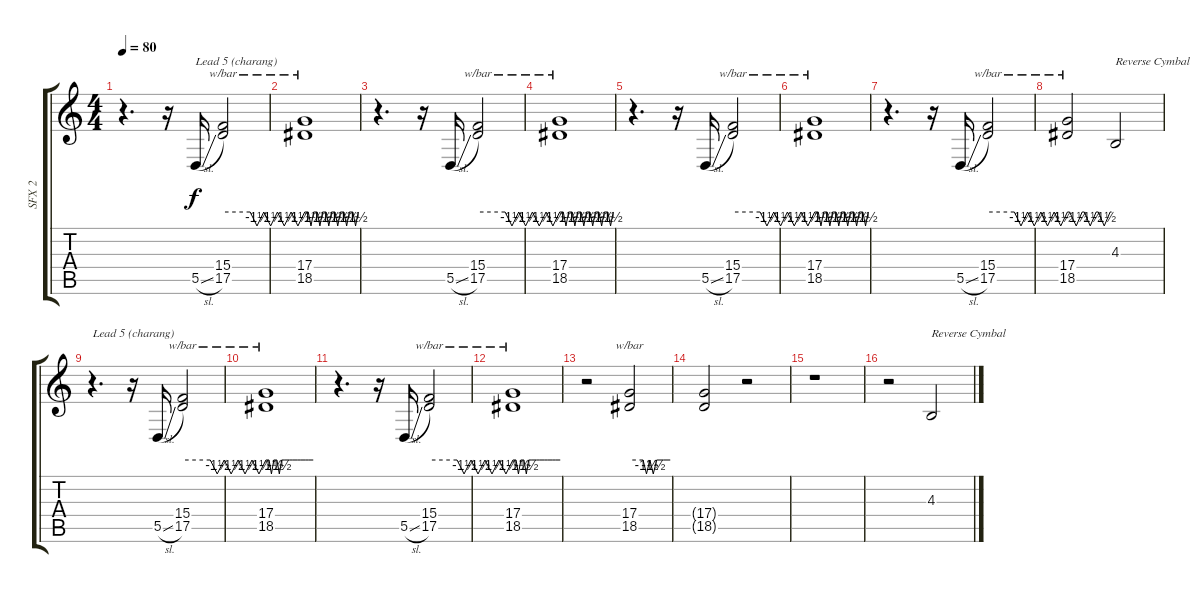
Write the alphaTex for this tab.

\track ("SFX 2" "SFX 2") {instrument lead5charang}
\staff {score tabs}
\tuning (E4 B3 G3 D3 A2 E2) {hide}
\ts (4 4)
\tempo 80
\clef g2
\ks c
r.4{d dy f volume 8 instrument lead5charang} r.16 5.5{sl}.16{txt "Lead 5 (charang)"} (15.4 17.5).2{tbe (custom default 0 0 20 0 25 -6 30 0 35 -6 40 0 45 -6 50 0 55 -6 60 0)} |
(17.4 18.5).1{tbe (custom default 0 0 4 0 7 -6 10 0 14 0 17 -6 20 0 24 0 27 -6 30 0 34 0 37 -6 40 0 44 0 47 -6 50 0 54 0 57 -6 60 0)} |
r.4{d} r.16 5.5{sl}.16 (15.4 17.5).2{tbe (custom default 0 0 20 0 25 -6 30 0 35 -6 40 0 45 -6 50 0 55 -6 60 0)} |
(17.4 18.5).1{tbe (custom default 0 0 4 0 7 -6 10 0 14 0 17 -6 20 0 24 0 27 -6 30 0 34 0 37 -6 40 0 44 0 47 -6 50 0 54 0 57 -6 60 0)} |
r.4{d} r.16 5.5{sl}.16 (15.4 17.5).2{tbe (custom default 0 0 20 0 25 -6 30 0 35 -6 40 0 45 -6 50 0 55 -6 60 0)} |
(17.4 18.5).1{tbe (custom default 0 0 4 0 7 -6 10 0 14 0 17 -6 20 0 24 0 27 -6 30 0 34 0 37 -6 40 0 44 0 47 -6 50 0 54 0 57 -6 60 0)} |
r.4{d} r.16 5.5{sl}.16 (15.4 17.5).2{tbe (custom default 0 0 20 0 25 -6 30 0 35 -6 40 0 45 -6 50 0 55 -6 60 0)} |
(17.4 18.5).2{tbe (custom default 0 0 3 0 12 -6 20 0 23 0 31 -6 39 0 42 0 50 -6 58 0 60 0)} 4.3.2{txt "Reverse Cymbal" volume 13 instrument reversecymbal} |
r.4{d txt "Lead 5 (charang)" volume 8 instrument lead5charang} r.16 5.5{sl}.16 (15.4 17.5).2{tbe (custom default 0 0 20 0 25 -6 30 0 35 -6 40 0 45 -6 50 0 55 -6 60 0)} |
(17.4 18.5).1{tbe (custom default 0 0 4 0 7 -6 10 0 14 0 17 -6 20 0 24 0 30 0 34 0 40 0 44 0 50 0 54 0 60 0)} |
r.4{d} r.16 5.5{sl}.16 (15.4 17.5).2{tbe (custom default 0 0 20 0 25 -6 30 0 35 -6 40 0 45 -6 50 0 55 -6 60 0)} |
(17.4 18.5).1{tbe (custom default 0 0 4 0 7 -6 10 0 14 0 17 -6 20 0 24 0 30 0 34 0 40 0 44 0 50 0 54 0 60 0)} |
r.2 (17.4 18.5).2{tbe (custom default 0 0 20 0 25 -6 30 0 35 -6 40 0 50 0 60 0)} |
(17.4{t} 18.5{t}).2 r.2 |
r.1 |
r.2{instrument reversecymbal} 4.3.2{txt "Reverse Cymbal"}
